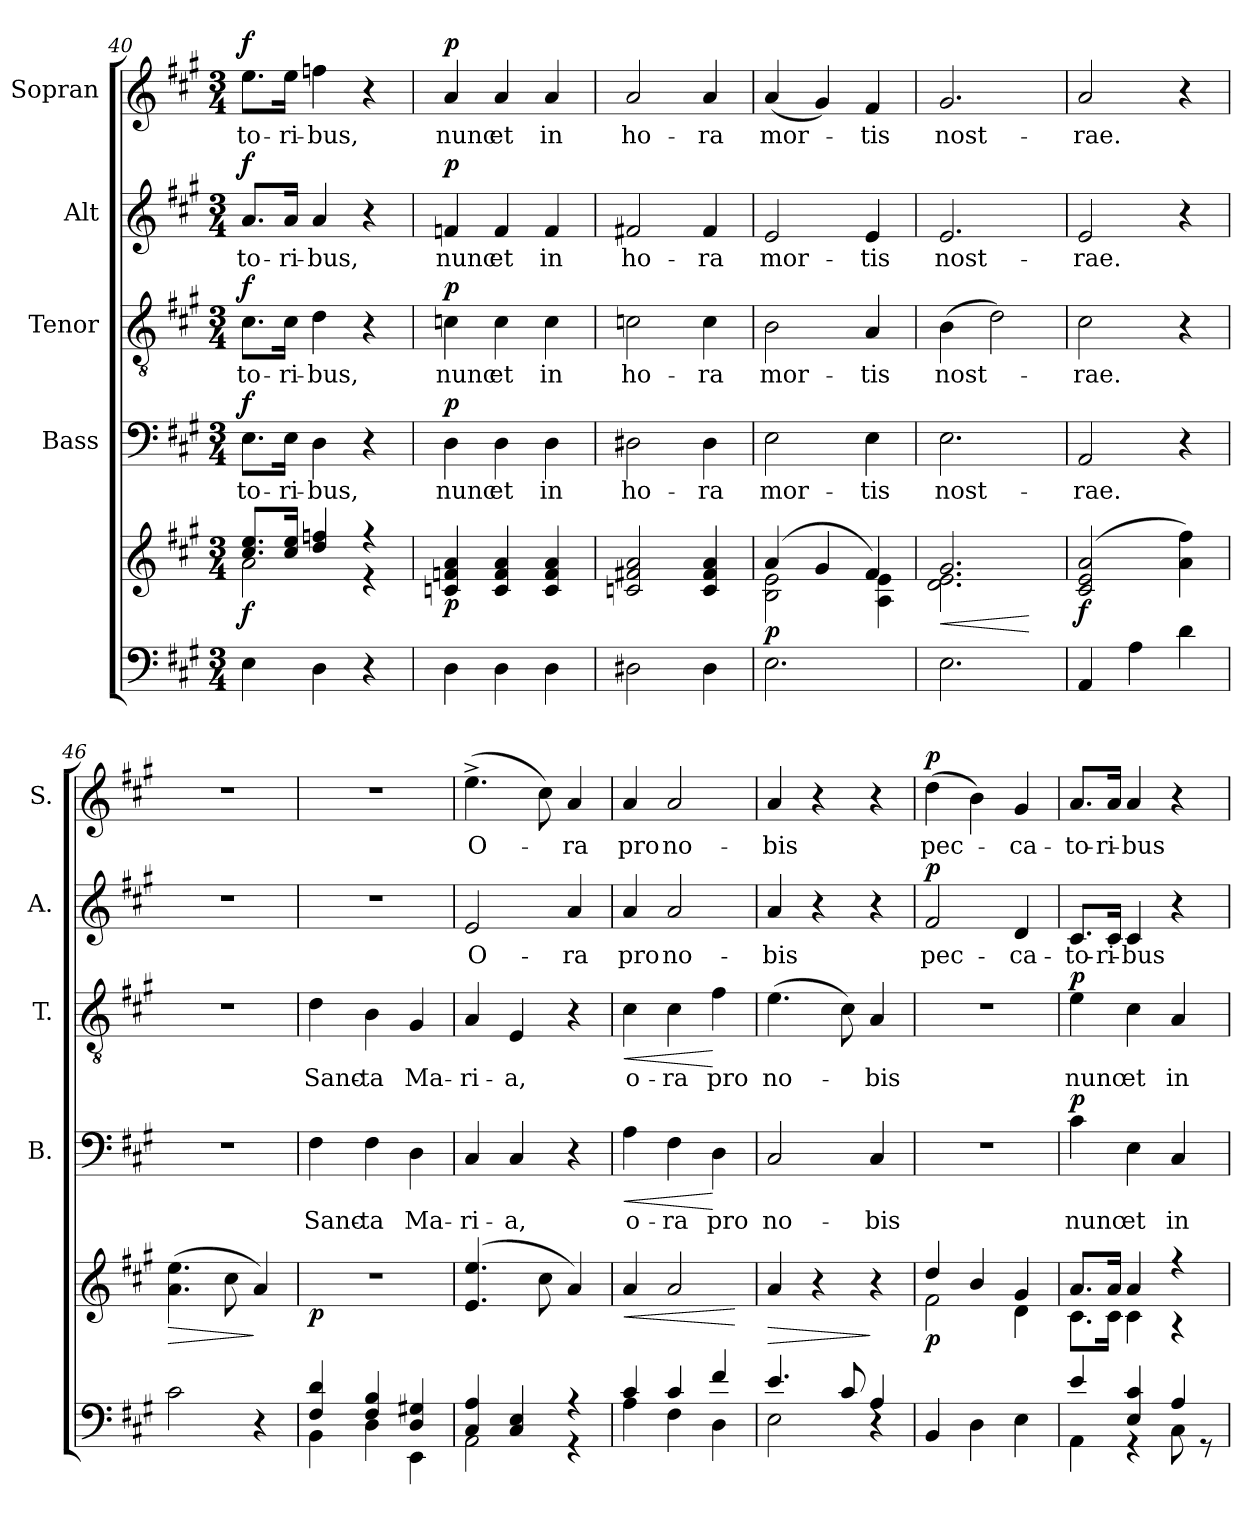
**kern	**kern	**dynam	**kern	**text	**dynam	**kern	**text	**dynam	**kern	**text	**dynam	**kern	**text	**dynam
*part5	*part5	*part5	*part4	*part4	*part4	*part3	*part3	*part3	*part2	*part2	*part2	*part1	*part1	*part1
*staff6	*staff5	*staff5/6	*staff4	*staff4	*staff4	*staff3	*staff3	*staff3	*staff2	*staff2	*staff2	*staff1	*staff1	*staff1
*	*	*	*I"Bass	*	*	*I"Tenor	*	*	*I"Alt	*	*	*I"Sopran	*	*
*	*	*	*I'B.	*	*	*I'T.	*	*	*I'A.	*	*	*I'S.	*	*
*clefF4	*clefG2	*	*clefF4	*	*	*clefGv2	*	*	*clefG2	*	*	*clefG2	*	*
*k[f#c#g#]	*k[f#c#g#]	*	*k[f#c#g#]	*	*	*k[f#c#g#]	*	*	*k[f#c#g#]	*	*	*k[f#c#g#]	*	*
*A:	*A:	*	*A:	*	*	*A:	*	*	*A:	*	*	*A:	*	*
*M3/4	*M3/4	*	*M3/4	*	*	*M3/4	*	*	*M3/4	*	*	*M3/4	*	*
=40	=40	=40	=40	=40	=40	=40	=40	=40	=40	=40	=40	=40	=40	=40
*	*^	*	*	*	*	*	*	*	*	*	*	*	*	*
!	!	!	!LO:DY:b	!	!LO:LY:b	!LO:DY:a	!	!LO:LY:b	!LO:DY:a	!	!LO:LY:b	!LO:DY:a	!	!LO:LY:b	!LO:DY:a
4E\	8.cc#/ 8.ee/L	2a\	f	8.E\L	-to-	f	8.c#\L	-to-	f	8.a/L	-to-	f	8.ee\L	-to-	f
!	!	!	!	!	!LO:LY:b	!	!	!LO:LY:b	!	!	!LO:LY:b	!	!	!LO:LY:b	!
.	16cc#/ 16ee/Jk	.	.	16E\Jk	-ri-	.	16c#\Jk	-ri-	.	16a/Jk	-ri-	.	16ee\Jk	-ri-	.
!	!	!	!	!	!LO:LY:b	!	!	!LO:LY:b	!	!	!LO:LY:b	!	!	!LO:LY:b	!
4D\	4dd/ 4ffn/	.	.	4D\	-bus,	.	4d\	-bus,	.	4a/	-bus,	.	4ffn\	-bus,	.
4r	4r	4r	.	4r	.	.	4r	.	.	4r	.	.	4r	.	.
=41	=41	=41	=41	=41	=41	=41	=41	=41	=41	=41	=41	=41	=41	=41	=41
!	!	!	!LO:DY:b	!	!LO:LY:b	!LO:DY:a	!	!LO:LY:b	!LO:DY:a	!	!LO:LY:b	!LO:DY:a	!	!LO:LY:b	!LO:DY:a
*	*v	*v	*	*	*	*	*	*	*	*	*	*	*	*	*
4D\	4cn/ 4fn/ 4a/	p	4D\	nunc	p	4cn\	nunc	p	4fn/	nunc	p	4a/	nunc	p
!	!	!	!	!LO:LY:b	!	!	!LO:LY:b	!	!	!LO:LY:b	!	!	!LO:LY:b	!
4D\	4c/ 4f/ 4a/	.	4D\	et	.	4c\	et	.	4f/	et	.	4a/	et	.
!	!	!	!	!LO:LY:b	!	!	!LO:LY:b	!	!	!LO:LY:b	!	!	!LO:LY:b	!
4D\	4c/ 4f/ 4a/	.	4D\	in	.	4c\	in	.	4f/	in	.	4a/	in	.
=42	=42	=42	=42	=42	=42	=42	=42	=42	=42	=42	=42	=42	=42	=42
!	!	!	!	!LO:LY:b	!	!	!LO:LY:b	!	!	!LO:LY:b	!	!	!LO:LY:b	!
2D#X\	2cn/ 2f#X/ 2a/	.	2D#X\	ho-	.	2cn\	ho-	.	2f#X/	ho-	.	2a/	ho-	.
!	!	!	!	!LO:LY:b	!	!	!LO:LY:b	!	!	!LO:LY:b	!	!	!LO:LY:b	!
4D#\	4c/ 4f#/ 4a/	.	4D#\	-ra	.	4c\	-ra	.	4f#/	-ra	.	4a/	-ra	.
=43	=43	=43	=43	=43	=43	=43	=43	=43	=43	=43	=43	=43	=43	=43
*	*^	*	*	*	*	*	*	*	*	*	*	*	*	*
!	!	!	!LO:DY:b	!	!LO:LY:b	!	!	!LO:LY:b	!	!	!LO:LY:b	!	!	!LO:LY:b	!
2.E\	(4a/	2B\ 2e\	p	2E\	mor-	.	2B\	mor-	.	2e/	mor-	.	(<4a/	mor-	.
.	4g#/	.	.	.	.	.	.	.	.	.	.	.	4g#/)	.	.
!	!	!	!	!	!LO:LY:b	!	!	!LO:LY:b	!	!	!LO:LY:b	!	!	!LO:LY:b	!
.	4f#/)	4A\ 4e\	.	4E\	-tis	.	4A/	-tis	.	4e/	-tis	.	4f#/	-tis	.
=44	=44	=44	=44	=44	=44	=44	=44	=44	=44	=44	=44	=44	=44	=44	=44
!	!	!	!LO:HP:b	!	!LO:LY:b	!	!	!LO:LY:b	!	!	!LO:LY:b	!	!	!LO:LY:b	!
2.E\	2.g#/	2.d\ 2.e\	<	2.E\	nost-	.	(>4B\	nost-	.	2.e/	nost-	.	2.g#/	nost-	.
.	.	.	.	.	.	.	2d\)	.	.	.	.	.	.	.	.
*	*v	*v	*	*	*	*	*	*	*	*	*	*	*	*	*
.	.	[	.	.	.	.	.	.	.	.	.	.	.	.
=45	=45	=45	=45	=45	=45	=45	=45	=45	=45	=45	=45	=45	=45	=45
!	!	!LO:DY:b	!	!LO:LY:b	!	!	!LO:LY:b	!	!	!LO:LY:b	!	!	!LO:LY:b	!
4AA/	(2c#/ 2e/ 2a/	f	2AA/	-rae.	.	2c#\	-rae.	.	2e/	-rae.	.	2a/	-rae.	.
4A\	.	.	.	.	.	.	.	.	.	.	.	.	.	.
4d\	4a\ 4ff#\)	.	4r	.	.	4r	.	.	4r	.	.	4r	.	.
=46	=46	=46	=46	=46	=46	=46	=46	=46	=46	=46	=46	=46	=46	=46
!	!	!LO:HP:b	!	!	!	!	!	!	!	!	!	!	!	!
2c#\	(>4.a\ 4.ee\	>	2.r	.	.	2.r	.	.	2.r	.	.	2.r	.	.
.	8cc#\	.	.	.	.	.	.	.	.	.	.	.	.	.
4r	4a/)	]	.	.	.	.	.	.	.	.	.	.	.	.
!!LO:PB:g=z
=47	=47	=47	=47	=47	=47	=47	=47	=47	=47	=47	=47	=47	=47	=47
*^	*	*	*	*	*	*	*	*	*	*	*	*	*	*
!	!	!LO:N:vis=1	!LO:DY:b	!	!LO:LY:b	!	!	!LO:LY:b	!	!	!	!	!	!	!
4F#/ 4d/	4BB\	2.r	p	4F#\	Sanc-	.	4d\	Sanc-	.	2.r	.	.	2.r	.	.
!	!	!	!	!	!LO:LY:b	!	!	!LO:LY:b	!	!	!	!	!	!	!
4F#/ 4B/	4D\	.	.	4F#\	-ta	.	4B\	-ta	.	.	.	.	.	.	.
!	!	!	!	!	!LO:LY:b	!	!	!LO:LY:b	!	!	!	!	!	!	!
4D/ 4G#X/	4EE\	.	.	4D\	Ma-	.	4G#/	Ma-	.	.	.	.	.	.	.
=48	=48	=48	=48	=48	=48	=48	=48	=48	=48	=48	=48	=48	=48	=48	=48
!	!	!	!	!	!LO:LY:b	!	!	!LO:LY:b	!	!	!LO:LY:b	!	!	!LO:LY:b	!
4C#/ 4A/	2AA\	(4.e/ 4.ee/	.	4C#/	-ri-	.	4A/	-ri-	.	2e/	O-	.	(>4.ee^>\	O-	.
!	!	!	!	!	!LO:LY:b	!	!	!LO:LY:b	!	!	!	!	!	!	!
4C#/ 4E/	.	.	.	4C#/	-a,	.	4E/	-a,	.	.	.	.	.	.	.
.	.	8cc#\	.	.	.	.	.	.	.	.	.	.	8cc#\)	.	.
!	!	!	!	!	!	!	!	!	!	!	!LO:LY:b	!	!	!LO:LY:b	!
4r	4r	4a/)	.	4r	.	.	4r	.	.	4a/	-ra	.	4a/	-ra	.
=49	=49	=49	=49	=49	=49	=49	=49	=49	=49	=49	=49	=49	=49	=49	=49
!	!	!	!LO:HP:b	!	!LO:LY:b	!LO:HP:b	!	!LO:LY:b	!LO:HP:b	!	!LO:LY:b	!	!	!LO:LY:b	!
4c#/	4A\	4a/	<	4A\	o-	<	4c#\	o-	<	4a/	pro	.	4a/	pro	.
!	!	!	!	!	!LO:LY:b	!	!	!LO:LY:b	!	!	!LO:LY:b	!	!	!LO:LY:b	!
4c#/	4F#\	2a/	.	4F#\	-ra	.	4c#\	-ra	.	2a/	no-	.	2a/	no-	.
!	!	!	!	!	!LO:LY:b	!	!	!LO:LY:b	!	!	!	!	!	!	!
4f#/	4D\	.	.	4D\	pro	[	4f#\	pro	[	.	.	.	.	.	.
*v	*v	*	*	*	*	*	*	*	*	*	*	*	*	*	*
.	.	[	.	.	.	.	.	.	.	.	.	.	.	.
=50	=50	=50	=50	=50	=50	=50	=50	=50	=50	=50	=50	=50	=50	=50
*^	*	*	*	*	*	*	*	*	*	*	*	*	*	*
!	!	!	!LO:HP:b	!	!LO:LY:b	!	!	!LO:LY:b	!	!	!LO:LY:b	!	!	!LO:LY:b	!
4.e/	2E\	4a/	>	2C#/	no-	.	(>4.e\	no-	.	4a/	-bis	.	4a/	-bis	.
.	.	4r	.	.	.	.	.	.	.	4r	.	.	4r	.	.
8c#/	.	.	.	.	.	.	8c#\)	.	.	.	.	.	.	.	.
!	!	!	!	!	!LO:LY:b	!	!	!LO:LY:b	!	!	!	!	!	!	!
4A/	4rC	4r	]	4C#/	-bis	.	4A/	-bis	.	4r	.	.	4r	.	.
=51	=51	=51	=51	=51	=51	=51	=51	=51	=51	=51	=51	=51	=51	=51	=51
*	*	*^	*	*	*	*	*	*	*	*	*	*	*	*	*
!	!	!	!	!LO:DY:b	!	!	!	!	!	!	!	!LO:LY:b	!LO:DY:a	!	!LO:LY:b	!LO:DY:a
*v	*v	*	*	*	*	*	*	*	*	*	*	*	*	*	*	*
4BB/	4dd/	2f#\	p	2.r	.	.	2.r	.	.	2f#/	pec-	p	(>4dd\	pec-	p
4D\	4b/	.	.	.	.	.	.	.	.	.	.	.	4b\)	.	.
!	!	!	!	!	!	!	!	!	!	!	!LO:LY:b	!	!	!LO:LY:b	!
4E\	4g#/	4d\	.	.	.	.	.	.	.	4d/	-ca-	.	4g#/	-ca-	.
=52	=52	=52	=52	=52	=52	=52	=52	=52	=52	=52	=52	=52	=52	=52	=52
*^	*	*	*	*	*	*	*	*	*	*	*	*	*	*	*
!	!	!	!	!	!	!LO:LY:b	!LO:DY:a	!	!LO:LY:b	!LO:DY:a	!	!LO:LY:b	!	!	!LO:LY:b	!
4e/	4AA\	8.a/L	8.c#\L	.	4c#\	nunc	p	4e\	nunc	p	8.c#/L	-to-	.	8.a/L	-to-	.
!	!	!	!	!	!	!	!	!	!	!	!	!LO:LY:b	!	!	!LO:LY:b	!
.	.	16a/Jk	16c#\Jk	.	.	.	.	.	.	.	16c#/Jk	-ri-	.	16a/Jk	-ri-	.
!	!	!	!	!	!	!LO:LY:b	!	!	!LO:LY:b	!	!	!LO:LY:b	!	!	!LO:LY:b	!
4E/ 4c#/	4rGG	4a/	4c#\	.	4E\	et	.	4c#\	et	.	4c#/	-bus	.	4a/	-bus	.
!	!	!	!	!	!	!LO:LY:b	!	!	!LO:LY:b	!	!	!	!	!	!	!
4A/	8C#\	4r	4r	.	4C#/	in	.	4A/	in	.	4r	.	.	4r	.	.
.	8rGG	.	.	.	.	.	.	.	.	.	.	.	.	.	.	.
*v	*v	*	*	*	*	*	*	*	*	*	*	*	*	*	*	*
*	*v	*v	*	*	*	*	*	*	*	*	*	*	*	*	*
=	=	=	=	=	=	=	=	=	=	=	=	=	=	=
*-	*-	*-	*-	*-	*-	*-	*-	*-	*-	*-	*-	*-	*-	*-
